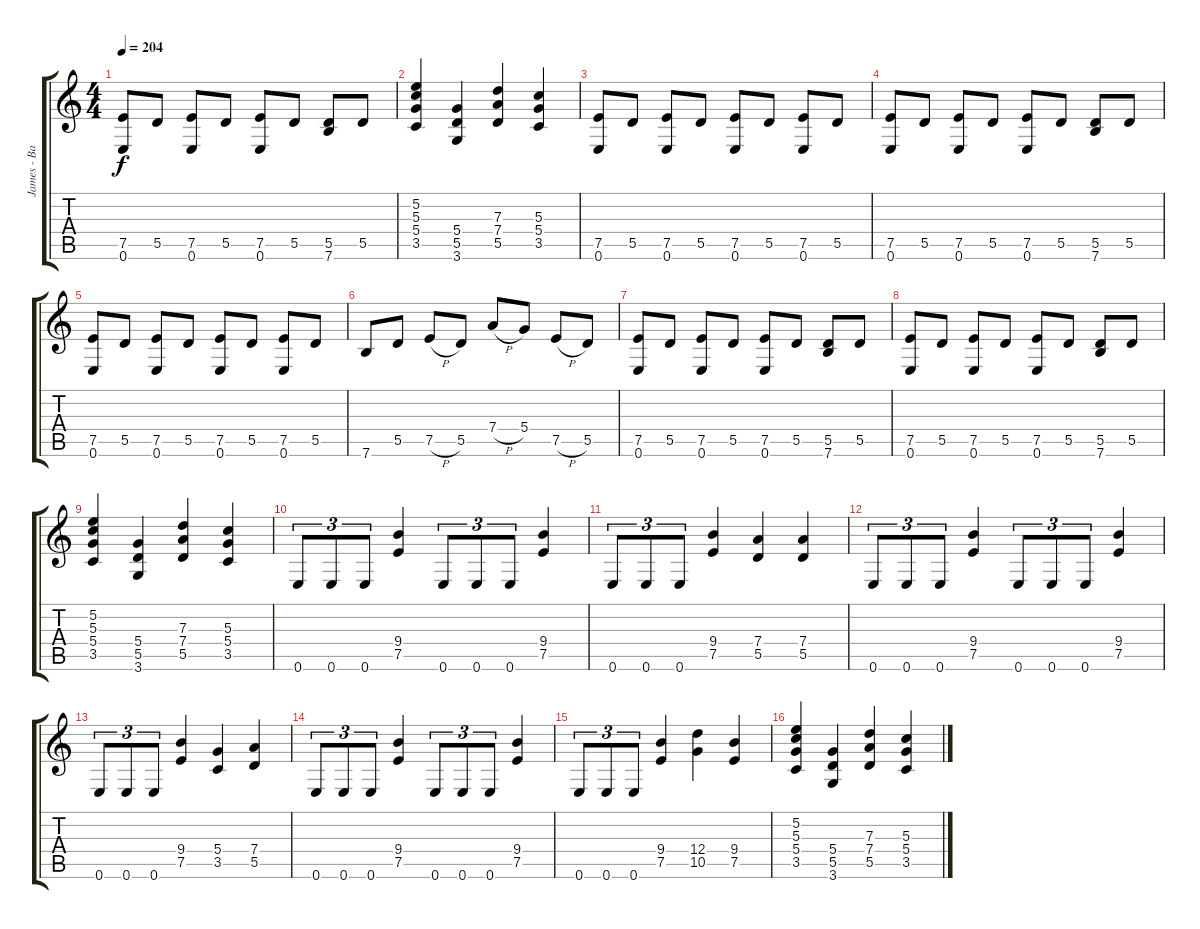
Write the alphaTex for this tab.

\track ("James - Back Guitar" "James - Ba") {instrument overdrivenguitar}
\staff {score tabs}
\tuning (E4 B3 G3 D3 A2 E2) {hide}
\ts (4 4)
\tempo 204
\clef g2
\ks c
(7.5 0.6).8{dy f} 5.5.8 (7.5 0.6).8 5.5.8 (7.5 0.6).8 5.5.8 (5.5 7.6).8 5.5.8 |
(5.2 5.3 5.4 3.5).4 (5.4 5.5 3.6).4 (7.3 7.4 5.5).4 (5.3 5.4 3.5).4 |
(7.5 0.6).8 5.5.8 (7.5 0.6).8 5.5.8 (7.5 0.6).8 5.5.8 (7.5 0.6).8 5.5.8 |
(7.5 0.6).8 5.5.8 (7.5 0.6).8 5.5.8 (7.5 0.6).8 5.5.8 (5.5 7.6).8 5.5.8 |
(7.5 0.6).8 5.5.8 (7.5 0.6).8 5.5.8 (7.5 0.6).8 5.5.8 (7.5 0.6).8 5.5.8 |
7.6.8 5.5.8 7.5{h}.8 5.5.8 7.4{h}.8 5.4.8 7.5{h}.8 5.5.8 |
(7.5 0.6).8 5.5.8 (7.5 0.6).8 5.5.8 (7.5 0.6).8 5.5.8 (5.5 7.6).8 5.5.8 |
(7.5 0.6).8 5.5.8 (7.5 0.6).8 5.5.8 (7.5 0.6).8 5.5.8 (5.5 7.6).8 5.5.8 |
(5.2 5.3 5.4 3.5).4 (5.4 5.5 3.6).4 (7.3 7.4 5.5).4 (5.3 5.4 3.5).4 |
0.6.8{tu (3 2)} 0.6.8{tu (3 2)} 0.6.8{tu (3 2)} (9.4 7.5).4 0.6.8{tu (3 2)} 0.6.8{tu (3 2)} 0.6.8{tu (3 2)} (9.4 7.5).4 |
0.6.8{tu (3 2)} 0.6.8{tu (3 2)} 0.6.8{tu (3 2)} (9.4 7.5).4 (7.4 5.5).4 (7.4 5.5).4 |
0.6.8{tu (3 2)} 0.6.8{tu (3 2)} 0.6.8{tu (3 2)} (9.4 7.5).4 0.6.8{tu (3 2)} 0.6.8{tu (3 2)} 0.6.8{tu (3 2)} (9.4 7.5).4 |
0.6.8{tu (3 2)} 0.6.8{tu (3 2)} 0.6.8{tu (3 2)} (9.4 7.5).4 (5.4 3.5).4 (7.4 5.5).4 |
0.6.8{tu (3 2)} 0.6.8{tu (3 2)} 0.6.8{tu (3 2)} (9.4 7.5).4 0.6.8{tu (3 2)} 0.6.8{tu (3 2)} 0.6.8{tu (3 2)} (9.4 7.5).4 |
0.6.8{tu (3 2)} 0.6.8{tu (3 2)} 0.6.8{tu (3 2)} (9.4 7.5).4 (12.4 10.5).4 (9.4 7.5).4 |
(5.2 5.3 5.4 3.5).4 (5.4 5.5 3.6).4 (7.3 7.4 5.5).4 (5.3 5.4 3.5).4
